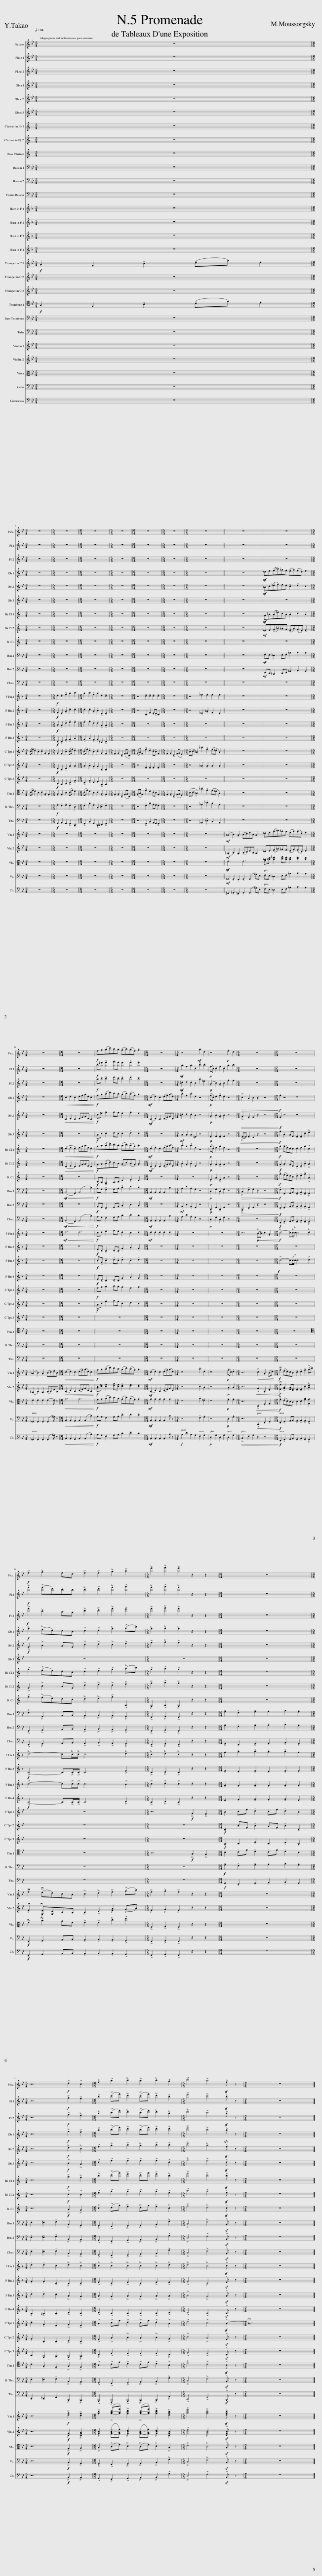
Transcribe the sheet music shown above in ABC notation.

X:1
%%score 1 2 3 4 5 6 7 8 9 10 11 12 13 14 15 16 17 18 19 20 21 22 23 24 25 26 27
L:1/8
Q:1/4=86
M:5/4
I:linebreak $
K:Bb
V:1 treble transpose=12
V:2 treble
V:3 treble
V:4 treble
V:5 treble
V:6 treble
V:7 treble transpose=-2
V:8 treble transpose=-2
V:9 treble transpose=-14
V:10 bass
V:11 bass
V:12 bass transpose=-12
V:13 treble transpose=-7
V:14 treble transpose=-7
V:15 treble transpose=-7
V:16 treble transpose=-7
V:17 treble
V:18 treble
V:19 treble
V:20 tenor
V:21 bass
V:22 bass
V:23 treble
V:24 treble
V:25 alto
V:26 bass
V:27 bass transpose=-12
V:1
 z10 ||$[M:6/4] z12 ||[M:5/4] z10 ||[M:6/4] z12 ||[M:5/4] z10 || %5
[M:6/4] z12 ||[M:5/4] z10 ||[M:6/4] z12 || z12 | z12 ||$ %10
[M:5/4] z10 ||[M:6/4] z12 |!f! fg(!tenuto!ac')ba (!tenuto!gb)(!tenuto!af) .g2 ||[M:5/4] z10 ||[M:6/4] z8!mf! !tenuto!a2 .d2 | %15
 z8!p! !tenuto!f2 d2 |[M:6/4] z12 ||[M:7/4] z14 |$!f! !>!f2 !>!g2 fd !>!f2 !>!f2 !>!a2 !>!b2 ||[M:5/4] !>!f'2 !>!g'2 !>!f'2 z2 z2 || %20
[M:6/4] z12 ||$[M:5/4] z6!f! !>!d2 !>!c2 ||[M:6/4] !>!f2 !>!a2 !>!b2 !>!a2 !>!b2 !>!g2 ||[M:5/4] !>!c'4 !>!a4 !^!f z |[M:7/4] z14 |] %25
V:2
 z10 ||$[M:6/4] z12 ||[M:5/4] z10 ||[M:6/4] z12 ||[M:5/4] z10 || %5
[M:6/4] z12 ||[M:5/4] z10 ||[M:6/4] z12 || z12 | z12 ||$ %10
[M:5/4] z10 ||[M:6/4] z12 |!f! c'=e' !tenuto!f'2 g'f' !tenuto!e'2 !tenuto!f'2 .e'2 ||[M:5/4] z10 ||[M:6/4]!mf! !tenuto!a2 f2 !tenuto!a2 d2 !tenuto!c'2 .b2 | %15
!p! (!tenuto!fc) d2 !tenuto!f2 .d2 !tenuto!a2 b2 |[M:6/4] z12 ||[M:7/4] z14 |$!f! !>!f'2 (!>!e'd')c'b !>!c'2 !>!d'2 !>!f'2 !>!g'2 ||[M:5/4] !>!f'2 !>!g'2 !>!f'2 z2 z2 || %20
[M:6/4] z12 ||$[M:5/4] z6!f! !>!g2 !>!f2 ||[M:6/4] !>!b2 (!>!c'f') !>!d'2 (!>!c'f') !>!d'2 !>!b2 ||[M:5/4] !>!e'4 !>!c'4 !^!b z |[M:7/4] z14 |] %25
V:3
 z10 ||$[M:6/4] z12 ||[M:5/4] z10 ||[M:6/4] z12 ||[M:5/4] z10 || %5
[M:6/4] z12 ||[M:5/4] z10 ||[M:6/4] z12 || z12 | z12 ||$ %10
[M:5/4] z10 ||[M:6/4] z12 |!f! ac' !tenuto!c'2 d'c' !tenuto!c'2 !tenuto!d'2 .c'2 ||[M:5/4] z10 ||[M:6/4]!mf! !tenuto!^c2 d2 !tenuto!c2 B2 !tenuto!a2 .=e2 | %15
!p! (!tenuto!A2 B2) !tenuto!A2 .B2 !tenuto!f2 f2 |[M:6/4] z12 ||[M:7/4] z14 |$!f! !>!f'2 !>!b2 ag !>!c'2 !>!d'2 !>!f'2 !>!e'2 ||[M:5/4] !>!f'2 !>!g'2 !>!f'2 z2 z2 || %20
[M:6/4] z12 ||$[M:5/4] z6!f! !>!g2 !>!f2 ||[M:6/4] !>!b2 (!>!c'f') !>!d'2 (!>!c'f') !>!d'2 !>!b2 ||[M:5/4] !>!e'4 !>!c'4 !^!b z |[M:7/4] z14 |] %25
V:4
 z10 ||$[M:6/4] z12 ||[M:5/4] z10 ||[M:6/4] z12 ||[M:5/4] z10 || %5
[M:6/4] z12 ||[M:5/4] z10 ||[M:6/4] z12 || z12 |!mf! _de(!tenuto!f_a)_gf (!tenuto!eg)(!tenuto!fd) e2 ||$ %10
[M:5/4] z10 ||[M:6/4]!<(! c2 d2 c2 dfgd c2!<)! |!f! fg(!tenuto!ac')ba (!tenuto!gb)(!tenuto!af) .g2 ||[M:5/4]!mf! (c2 d2) c2 (df)(gd) ||[M:6/4] !tenuto!a2 f2 !tenuto!a2 d2 z4 | %15
!p! (!tenuto!fc) d2 !tenuto!f2 .d2 z4 |[M:6/4]!>(! !>!c2 !tenuto!A2 B2 z2 z4!>)! ||[M:7/4]!f! .f2 z4 z8 |$!f! !>!f2 (!>!ed)cB !>!c2 !>!d2 !>!f2 (!>!gb) ||[M:5/4] !>!f2 !>!g2 !>!f2 z2 z2 || %20
[M:6/4] z12 ||$[M:5/4] z6!f! !>!g2 !>!f2 ||[M:6/4] !>!b2 (!>!c'f') !>!d'2 (!>!c'f') !>!d'2 !>!d'2 ||[M:5/4] !>!e'4 !>!c'4!sfz! !^!b z |[M:7/4] z14 |] %25
V:5
 z10 ||$[M:6/4] z12 ||[M:5/4] z10 ||[M:6/4] z12 ||[M:5/4] z10 || %5
[M:6/4] z12 ||[M:5/4] z10 ||[M:6/4] z12 || z12 |!mf! _Ac(!tenuto!_df)ed !tenuto!c2 !tenuto!d2 c2 ||$ %10
[M:5/4] z10 ||[M:6/4]!<(! C2 D2 C2 DFGD C2!<)! |!f! c=e !tenuto!f2 gf !tenuto!e2 !tenuto!f2 .e2 ||[M:5/4]!mf! (C2 D2) C2 (DF)GD ||[M:6/4] !tenuto!^c2 d2 !tenuto!c2 B2 z4 | %15
!p! !tenuto!A2 B2 !tenuto!A2 .B2 z4 |[M:6/4]!>(! !>!G2 !tenuto!F2 F2 z2 z4!>)! ||[M:7/4]!f! .F2 z4 z8 |$!f! !>!F2 !>!B2 AF !>!c2 !>!d2 !>!c2 !>!e2 ||[M:5/4] !>!f2 !>!g2 !>!f2 z2 z2 || %20
[M:6/4] z12 ||$[M:5/4] z6!f! !>!d2 !>!c2 ||[M:6/4] !>!f2 !>!a2 !>!b2 !>!a2 !>!b2 !>!b2 ||[M:5/4] !>!c'4 !>!a4 !^!f z |[M:7/4] z14 |] %25
V:6
 z10 ||$[M:6/4] z12 ||[M:5/4] z10 ||[M:6/4] z12 ||[M:5/4] z10 || %5
[M:6/4] z12 ||[M:5/4] z10 ||[M:6/4] z12 || z12 | z12 ||$ %10
[M:5/4] z10 ||[M:6/4] z12 |!f! Ac !tenuto!c2 dc !tenuto!c2 !tenuto!d2 .c2 ||[M:5/4] z10 ||[M:6/4]!mf! !tenuto!A2 A2 !tenuto!A2 =E2 z4 | %15
!p! !tenuto!F2 F2 !tenuto!F2 .F2 z4 |[M:6/4]!>(! (!>!E=E) !tenuto!F2 D2 z2 z4!>)! ||[M:7/4]!f! !tenuto!f2 !tenuto!B2 AF !tenuto!F2 !tenuto!F2 !tenuto!c2 !>!e2 |$ z14 ||[M:5/4] z10 || %20
[M:6/4] z12 ||$[M:5/4] z6!f! !>!B2 !>!A2 ||[M:6/4] !>!d2 !>!f2 !>!f2 !>!f2 !>!f2 !>!d2 ||[M:5/4] !>!g4 !>!f4 !^!d z |[M:7/4] z14 |] %25
V:7
[K:C] z10 ||$[M:6/4] z12 ||[M:5/4] z10 ||[M:6/4] z12 ||[M:5/4] z10 || %5
[M:6/4] z12 ||[M:5/4] z10 ||[M:6/4] z12 || z12 |!mf! G_B(!tenuto!B_e)cB !tenuto!B2 !tenuto!c2 !tenuto!B2 ||$ %10
[M:5/4] z10 ||[M:6/4]!<(! (d2 e2 d2) egae d2!<)! |!f! ga(!tenuto!bd')c'b (!tenuto!ac')(!tenuto!bg) .a2 ||[M:5/4]!mf! (d2 e2) d2 (eg)(ae) ||[M:6/4] !tenuto!b2 g2 !tenuto!b2 e2 z4 | %15
!p! (!tenuto!gd) e2 !tenuto!g2 .e2 z4 |[M:6/4] z12 ||[M:7/4]!f! !tenuto!g2 (!tenuto!fe)dc !tenuto!d2 !tenuto!e2 !tenuto!g2 !>!c2 |$ !>!g2 (!>!fe)dc !>!d2 !>!e2 !>!g2 (!>!ac') ||[M:5/4] !>!g2 !>!a2 !>!g2 z2 z2 || %20
[M:6/4] z12 ||$[M:5/4] z6!f! !>!a2 !>!g2 ||[M:6/4] !>!c'2 (!>!d'g') !>!e'2 !>!d'g' !>!e'2 !>!c'2 ||[M:5/4] !>!f'4 !>!d'4 !^!c' z |[M:7/4] z14 |] %25
V:8
[K:C] z10 ||$[M:6/4] z12 ||[M:5/4] z10 ||[M:6/4] z12 ||[M:5/4] z10 || %5
[M:6/4] z12 ||[M:5/4] z10 ||[M:6/4] z12 || z12 |!mf! _EF(!tenuto!G_B)_AG (!tenuto!FA)(!tenuto!GE) !tenuto!F2 ||$ %10
[M:5/4] z10 ||[M:6/4]!<(! (D2 E2 D2) EGAE D2!<)! |!f! GA(!tenuto!Bd)cB (!tenuto!Ac)(!tenuto!BG) .A2 ||[M:5/4]!mf! (D2 E2) D2 (EG)AE ||[M:6/4] !tenuto!B2 G2 !tenuto!B2 E2 z4 | %15
!p! !tenuto!G2 G2 !tenuto!G2 .G2 z4 |[M:6/4] z12 ||[M:7/4]!f! !tenuto!G2 !tenuto!A2 GE !tenuto!D2 !tenuto!E2 !tenuto!B2 !>!A2 |$ !>!G2 !>!c2 BG !>!d2 !>!e2 !>!d2 !>!f2 ||[M:5/4] !>!g2 !>!a2 !>!g2 z2 z2 || %20
[M:6/4] z12 ||$[M:5/4] z6!f! !>!c2 !>!B2 ||[M:6/4] !>!e2 !>!g2 !>!g2 !>!g2 !>!g2 !>!e2 ||[M:5/4] !>!a4 !>!g4 !^!e z |[M:7/4] z14 |] %25
V:9
[K:C] z10 ||$[M:6/4] z12 ||[M:5/4] z10 ||[M:6/4] z12 ||[M:5/4] z10 || %5
[M:6/4] z12 ||[M:5/4] z10 ||[M:6/4] z12 || z12 | z12 ||$ %10
[M:5/4] z10 ||[M:6/4] z12 |!f! B,A, !tenuto!G,2 A,B, !tenuto!D2 !tenuto!E2 .D2 ||[M:5/4] z10 ||[M:6/4] z12 | %15
!p! !tenuto!E2 A2 !tenuto!E2 .A2 z4 |[M:6/4] z12 ||[M:7/4]!f! !tenuto!g2 (!tenuto!fe)dc !tenuto!d2 !tenuto!e2 !tenuto!g2 !>!A2 |$ !>!g2 (!>!fe)dc !>!d2 !>!e2 !>!g2 !>!A,2 ||[M:5/4] !>!G,2 !>!A,2 !>!G,2 z2 z2 || %20
[M:6/4] z12 ||$[M:5/4] z6!f! !>!A2 !>!G2 ||[M:6/4] !>!c2 (!>!dg) !>!e2 !>!dg !>!e2 !>!c2 ||[M:5/4] !>!f4 !>!d4 !^!c z |[M:7/4] z14 |] %25
V:10
 z10 ||$[M:6/4] z12 ||[M:5/4] z10 ||[M:6/4] z12 ||[M:5/4] z10 || %5
[M:6/4] z12 ||[M:5/4] z10 ||[M:6/4] z12 || z12 |!mf! F,E, _D,2 E,F, _A,2 B,2 A,2 ||$ %10
[M:5/4] z10 ||[M:6/4]!mf!!<(! (B,,4 A,,2) (B,,4 B,2)!<)! |!f! A,G, !tenuto!F,2 G,A, !tenuto!C2 !tenuto!D2 .C2 ||[M:5/4]!mf! B,,2 B,,2 B,,2 B,,2 B,2 ||[M:6/4] !tenuto!A,2 D2 !tenuto!A,2 G,2 z4 | %15
!p! !tenuto!D,2 G,2 !tenuto!D,2 .G,2 z4 |[M:6/4]!>(! !>!C,2 !tenuto!F,2 G,2 z2 z4!>)! ||[M:7/4]!f! !tenuto!F,2 !tenuto!G,,2 A,,B,, !tenuto!A,,2 !tenuto!B,,2 !tenuto!A,,2 !>!G,,2 |$ !>!F,2 !>!G,,2 A,,B,, !>!A,,2 !>!B,,2 !>!A,,2 !>!G,,2 ||[M:5/4] !>!F,,2 !>!G,,2 !>!F,,2 z2 z2 || %20
[M:6/4] !tenuto!G,2 !tenuto!F,2 !tenuto!G,2 !tenuto!A,2 !tenuto!B,2 !tenuto!G,2 ||$[M:5/4] !tenuto!E,2 !tenuto!=E,2 !tenuto!F,2 !>!B,,2 !>!A,,2 ||[M:6/4] !>!G,,2 !>!F,,2 !>!G,,2 !>!A,,2 !>!B,,2 !>!G,2 ||[M:5/4] !>!C,4 !>!F,4 !^!B,, z |[M:7/4] z14 |] %25
V:11
 z10 ||$[M:6/4] z12 ||[M:5/4] z10 ||[M:6/4] z12 ||[M:5/4] z10 || %5
[M:6/4] z12 ||[M:5/4] z10 ||[M:6/4] z12 || z12 |!mf! F,,E,, _D,,2 E,,F,, _A,,2 B,,2 A,,2 ||$ %10
[M:5/4] z10 ||[M:6/4] z12 |!f! A,,G,, !tenuto!F,,2 G,,A,, !tenuto!C,2 !tenuto!D,2 .C,2 ||[M:5/4] z10 ||[M:6/4]!mf! !tenuto!A,,2 D,2 !tenuto!A,,2 G,,2 z4 | %15
!p! !tenuto!D,,2 G,,2 !tenuto!D,,2 .G,,2 z4 |[M:6/4]!>(! !>!C,,2 !tenuto!F,,2 G,,2 z2 z4!>)! ||[M:7/4]!f! !tenuto!F,,2 !tenuto!G,,2 A,,B,, !tenuto!A,,2 !tenuto!B,,2 !tenuto!A,,2 !>!G,,2 |$ !>!F,,2 !>!G,,2 A,,B,, !>!A,,2 !>!B,,2 !>!A,,2 !>!G,,2 ||[M:5/4] !>!F,,2 !>!G,,2 !>!F,,2 z2 z2 || %20
[M:6/4] !tenuto!G,2 !tenuto!F,2 !tenuto!G,2 !tenuto!A,2 !tenuto!B,2 !tenuto!G,2 ||$[M:5/4] !tenuto!E,2 !tenuto!=E,2 !tenuto!F,2 !>!B,,2 !>!A,,2 ||[M:6/4] !>!G,,2 !>!F,,2 !>!G,,2 !>!A,,2 !>!B,,2 !>!G,2 ||[M:5/4] !>!C,4 !>!F,4 !^!B,, z |[M:7/4] z14 |] %25
V:12
 z10 ||$[M:6/4] z12 ||[M:5/4] z10 ||[M:6/4] z12 ||[M:5/4] z10 || %5
[M:6/4] z12 ||[M:5/4] z10 ||[M:6/4] z12 || z12 | z12 ||$ %10
[M:5/4] z10 ||[M:6/4]!mf!!<(! (B,,4 A,,2) (B,,4 B,2)!<)! |!f! A,G, !tenuto!F,2 G,A, !tenuto!C2 !tenuto!D2 .C2 ||[M:5/4]!mf! B,,2 B,,2 B,,2 B,,2 B,2 ||[M:6/4] !tenuto!A,2 D2 !tenuto!A,2 G,2 z4 | %15
!p! !tenuto!D,2 G,2 !tenuto!D,2 .G,2 z4 |[M:6/4] z12 ||[M:7/4]!f! !tenuto!F,,2 !tenuto!G,,2 A,,B,, !tenuto!A,,2 !tenuto!B,,2 !tenuto!A,,2 !>!G,,2 |$ !>!F,,2 !>!G,,2 A,,B,, !>!A,,2 !>!B,,2 !>!A,,2 !>!G,,2 ||[M:5/4] !>!F,,2 !>!G,,2 !>!F,,2 z2 z2 || %20
[M:6/4] !tenuto!G,,2 !tenuto!F,,2 !tenuto!G,,2 !tenuto!A,,2 !tenuto!B,,2 !tenuto!G,,2 ||$[M:5/4] !tenuto!E,2 !tenuto!=E,2 !tenuto!F,2 !>!B,,2 !>!A,,2 ||[M:6/4] !>!G,,2 !>!F,,2 !>!G,,2 !>!A,,2 !>!B,,2 !>!G,2 ||[M:5/4] !>!C,4 !>!F,4 !^!B,, z |[M:7/4] z14 |] %25
V:13
[K:F] z10 ||$[M:6/4] z12 ||[M:5/4]!f! !tenuto!d2 !tenuto!c2 !tenuto!f2 !tenuto!g2 !tenuto!a2 ||[M:6/4] !tenuto!g2 !tenuto!a2 !tenuto!f2 !tenuto!g2 !tenuto!d2 !tenuto!c2 ||[M:5/4] z10 || %5
[M:6/4] z4 !tenuto!c2 !tenuto!c2 !tenuto!c2 !tenuto!c2 ||[M:5/4] z10 ||[M:6/4] z4 !tenuto!_e2 !tenuto!e2 !tenuto!e2 !tenuto!e2 || z12 | z12 ||$ %10
[M:5/4] z10 ||[M:6/4]!mf!!<(! d6 d6!<)! |!f! cd !tenuto!e2 fe !tenuto!d2 !tenuto!c2 !tenuto!d2 ||[M:5/4]!mf! d2 d2 d2 d2 d2 ||[M:6/4] z12 | %15
 z12 |[M:6/4] z6!p!!<(! (!>!B=B) !tenuto!c2 .A2!<)! ||[M:7/4]!f! !>!c4- c!>!c/!>!c/ c6 !>!d2 |$ !>!c4- c!>!c/!>!c/ c6 !>!d2 ||[M:5/4] !>!c2 !>!d2 !>!c2 z2 z2 || %20
[M:6/4] !tenuto!f2 !tenuto!g2 !tenuto!a2 !tenuto!g2 !tenuto!a2 !tenuto!f2 ||$[M:5/4] !tenuto!d2 !tenuto!d2 !tenuto!c2 !>!d2 !>!c2 ||[M:6/4] !>!c2 !>!c2 !>!c2 !>!c2 !>!c2 !>!d2 ||[M:5/4] !>!d4 !>!c4 !^!c z |[M:7/4] z14 |] %25
V:14
[K:F] z10 ||$[M:6/4] z12 ||[M:5/4]!f! !tenuto!F2 !tenuto!E2 !tenuto!A2 !tenuto!c2 !tenuto!c2 ||[M:6/4] !tenuto!c2 !tenuto!c2 !tenuto!A2 !tenuto!B2 !tenuto!D2 !tenuto!E2 ||[M:5/4] z10 || %5
[M:6/4] z4 !tenuto!C2 !tenuto!F2 !tenuto!E!tenuto!D !tenuto!C2 ||[M:5/4] z10 ||[M:6/4] z4 !tenuto!_E2 !tenuto!_A2 !tenuto!F2 !tenuto!E2 || z12 | z12 ||$ %10
[M:5/4] z10 ||[M:6/4] z12 |!f! !tenuto!E!tenuto!D !tenuto!C2 !tenuto!D!tenuto!C !tenuto!G2 !tenuto!A2 !tenuto!G2 ||[M:5/4] z10 ||[M:6/4] z12 | %15
 z12 |[M:6/4] z12 ||[M:7/4] z14 |$!f! !>!C4- C!>!C/!>!C/ C6 !>!F2 ||[M:5/4] !>!C2 !>!D2 !>!C2 z2 z2 || %20
[M:6/4] !tenuto!F2 !tenuto!E2 !tenuto!F2 !tenuto!E2 !tenuto!F2 !tenuto!F2 ||$[M:5/4] !tenuto!G2 !tenuto!G2 !tenuto!E2 !>!D2 !>!E2 ||[M:6/4] !>!F2 !>!E2 !>!F2 !>!E2 !>!F2 !>!F2 ||[M:5/4] !>!G4 !>!E4 !^!F z |[M:7/4] z14 |] %25
V:15
[K:F] z10 ||$[M:6/4] z12 ||[M:5/4]!f! !tenuto!A2 !tenuto!G2 !tenuto!d2 !tenuto!e2 !tenuto!e2 ||[M:6/4] !tenuto!e2 !tenuto!f2 !tenuto!d2 !tenuto!d2 !tenuto!G2 !tenuto!G2 ||[M:5/4] z10 || %5
[M:6/4] z12 ||[M:5/4] z10 ||[M:6/4] z12 || z12 | z12 ||$ %10
[M:5/4] z10 ||[M:6/4] z12 |!f! !tenuto!c!tenuto!G !tenuto!c2 !tenuto!d!tenuto!c !tenuto!d2 !tenuto!c2 !tenuto!d2 ||[M:5/4] z10 ||[M:6/4] z12 | %15
 z12 |[M:6/4] z12 ||[M:7/4]!f! !>!c4- c!>!c/!>!c/ c6 !>!d2 |$ !>!c4- c!>!c/!>!c/ c6 !>!B2 ||[M:5/4] !>!c2 !>!d2 !>!c2 z2 z2 || %20
[M:6/4] !tenuto!A2 !tenuto!G2 !tenuto!A2 !tenuto!G2 !tenuto!A2 !tenuto!A2 ||$[M:5/4] !tenuto!d2 !tenuto!d2 !tenuto!c2 !>!A2 !>!G2 ||[M:6/4] !>!A2 !>!G2 !>!A2 !>!G2 !>!A2 !>!A2 ||[M:5/4] !>!B4 !>!G4 !^!A z |[M:7/4] z14 |] %25
V:16
[K:F] z10 ||$[M:6/4] z12 ||[M:5/4]!f! !tenuto!D2 !tenuto!C2 !tenuto!F2 !tenuto!G2 !tenuto!A2 ||[M:6/4] !tenuto!G2 !tenuto!A2 !tenuto!F2 !tenuto!G2 !tenuto!=B,2 !tenuto!C2 ||[M:5/4] z10 || %5
[M:6/4] z12 ||[M:5/4] z10 ||[M:6/4] z12 || z12 | z12 ||$ %10
[M:5/4] z10 ||[M:6/4] z12 |!f! !tenuto!E!tenuto!D !tenuto!C2 !tenuto!D!tenuto!C !tenuto!G2 !tenuto!A2 !tenuto!G2 ||[M:5/4] z10 ||[M:6/4] z12 | %15
 z12 |[M:6/4] z12 ||[M:7/4] z14 |$!f! !>!C4- C!>!C/!>!C/ C6 !>!D2 ||[M:5/4] !>!C2 !>!D2 !>!C2 z2 z2 || %20
[M:6/4] !tenuto!F2 !tenuto!G2 !tenuto!A2 !tenuto!G2 !tenuto!A2 !tenuto!F2 ||$[M:5/4] !tenuto!B,2 !tenuto!=B,2 !tenuto!C2 !>!D2 !>!C2 ||[M:6/4] !>!D2 !>!C2 !>!C2 !>!C2 !>!C2 !>!D2 ||[M:5/4] !>!D4 !>!C4 !^!C z |[M:7/4] z14 |] %25
V:17
!f! !tenuto!G2 !tenuto!F2 !tenuto!B2 (!tenuto!cf) !tenuto!d2 ||$[M:6/4] (!tenuto!cf) !tenuto!d2 !tenuto!B2 !tenuto!c2 !tenuto!G2 !tenuto!F2 ||[M:5/4] !tenuto!G2 !tenuto!F2 !tenuto!B2 (!tenuto!cf) !tenuto!d2 ||[M:6/4] (!tenuto!cf) !tenuto!d2 !tenuto!B2 !tenuto!c2 !tenuto!G2 !tenuto!F2 ||[M:5/4] !tenuto!F2 !tenuto!G2 !tenuto!D2 (!tenuto!FG !tenuto!C2) || %5
[M:6/4] (!tenuto!GA) !tenuto!F2 !tenuto!f2 !tenuto!d2 !tenuto!c!tenuto!B !tenuto!F2 ||[M:5/4] !tenuto!F2 !tenuto!G2 !tenuto!D2 (!tenuto!FG !tenuto!E2) ||[M:6/4] (!tenuto!Bc !tenuto!_A2) !tenuto!_a2 !tenuto!f2 (!tenuto!e_d !tenuto!A2) || z12 | z12 ||$ %10
[M:5/4] z10 ||[M:6/4] z12 |!f! fg !tenuto!a2 ba g2 f2 g2 ||[M:5/4] z10 ||[M:6/4] z12 | %15
 z12 |[M:6/4] z12 ||[M:7/4] z14 |$ z14 ||[M:5/4] z6!f! !>!G2 !>!F2 || %20
[M:6/4] !tenuto!B2 !tenuto!cf !tenuto!d2 !tenuto!cf !tenuto!d2 !tenuto!B2 ||$[M:5/4] !tenuto!c2 !tenuto!G2 !tenuto!F2 !>!G2 !>!F2 ||[M:6/4] !>!B2 !>!cf !>!d2 !>!cf !>!d2 !>!B2 ||[M:5/4] !>!e4 !>!c4 !^!B2- |[M:7/4] !fermata!B14 |] %25
V:18
 z10 ||$[M:6/4] z12 ||[M:5/4]!f! !tenuto!D2 !tenuto!C2 !tenuto!D2 !tenuto!A2 !tenuto!A2 ||[M:6/4] !tenuto!A2 !tenuto!B2 !tenuto!G2 !tenuto!G2 !tenuto!C2 !tenuto!C2 ||[M:5/4] z10 || %5
[M:6/4] z4 !tenuto!F2 !tenuto!F2 !tenuto!F2 !tenuto!F2 ||[M:5/4] z10 ||[M:6/4] z4 !tenuto!_A2 !tenuto!A2 !tenuto!A2 !tenuto!A2 || z12 | z12 ||$ %10
[M:5/4] z10 ||[M:6/4] z12 |!f! Ac !tenuto!f2 gf c2 d2 c2 ||[M:5/4] z10 ||[M:6/4] z12 | %15
 z12 |[M:6/4] z12 ||[M:7/4] z14 |$ z14 ||[M:5/4] z10 || %20
[M:6/4]!f! !tenuto!D2 !tenuto!cF !tenuto!B2 !tenuto!A!tenuto!F !tenuto!B2 !tenuto!D2 ||$[M:5/4] !tenuto!G2 !tenuto!C2 !tenuto!C2 !>!D2 !>!C2 ||[M:6/4] !>!F2 !>!A2 !>!B2 !>!A2 !>!B2 !>!G2 ||[M:5/4] !>!c4 !>!A4 !^!F z |[M:7/4] z14 |] %25
V:19
 z10 ||$[M:6/4] z12 ||[M:5/4]!f! !tenuto!B,2 !tenuto!A,2 !tenuto!B,2 !tenuto!C2 !tenuto!F2 ||[M:6/4] !tenuto!C2 !tenuto!F2 !tenuto!D2 !tenuto!E2 !tenuto!G,2 !tenuto!A,2 ||[M:5/4] z10 || %5
[M:6/4] z12 ||[M:5/4] z10 ||[M:6/4] z12 || z12 | z12 ||$ %10
[M:5/4] z10 ||[M:6/4] z12 | z12 ||[M:5/4] z10 ||[M:6/4] z12 | %15
 z12 |[M:6/4] z12 ||[M:7/4] z14 |$ z14 ||[M:5/4] z10 || %20
[M:6/4]!f! !tenuto!B,2 !tenuto!C2 !tenuto!E2 !tenuto!C2 !tenuto!D2 !tenuto!B,2 ||$[M:5/4] !tenuto!C2 !tenuto!G,2 !tenuto!A,2 !>!G,2 !>!A,2 ||[M:6/4] !>!D2 !>!F2 !>!F2 !>!F2 !>!F2 !>!D2 ||[M:5/4] !>!G4 !>!F4 !^!D z |[M:7/4] z14 |] %25
V:20
!f! !tenuto!G,2 !tenuto!F,2 !tenuto!B,2 (!tenuto!CF) !tenuto!D2 ||$[M:6/4] (!tenuto!CF) !tenuto!D2 !tenuto!B,2 !tenuto!C2 !tenuto!G,2 !tenuto!F,2 ||[M:5/4] !tenuto!G,2 !tenuto!F,2 !tenuto!B,2 (!tenuto!CF) !tenuto!D2 ||[M:6/4] (!tenuto!CF) !tenuto!D2 !tenuto!B,2 !tenuto!C2 !tenuto!G,2 !tenuto!F,2 ||[M:5/4] !tenuto!F,2 !tenuto!G,2 !tenuto!D,2 (!tenuto!F,G, !tenuto!C,2) || %5
[M:6/4] (!tenuto!G,A, !tenuto!F,2) !tenuto!F2 !tenuto!D2 !tenuto!C!tenuto!B, !tenuto!F,2 ||[M:5/4] !tenuto!F,2 !tenuto!G,2 !tenuto!D,2 (!tenuto!F,G, !tenuto!E,2) ||[M:6/4] (!tenuto!B,C !tenuto!_A,2) !tenuto!_A2 !tenuto!F2 (!tenuto!E_D !tenuto!A,2) || z12 | z12 ||$ %10
[M:5/4] z10 ||[M:6/4] z12 | z12 ||[M:5/4] z10 ||[M:6/4] z12 | %15
 z12 |[M:6/4] z12 ||[M:7/4] z14 |$[K:tenor] z14 ||[M:5/4] z6!f! !>!G,2 !>!F,2 || %20
[M:6/4] !tenuto!B,2 !tenuto!CF !tenuto!D2 !tenuto!CF !tenuto!D2 !tenuto!B,2 ||$[M:5/4] !tenuto!C2 !tenuto!G,2 !tenuto!F,2 !>!G,2 !>!F,2 ||[M:6/4] !>!B,2 !>!CF !>!D2 !>!CF !>!D2 !>!B,2 ||[M:5/4] !>!E4 !>!C4 !^!B, z |[M:7/4] z14 |] %25
V:21
 z10 ||$[M:6/4] z12 ||[M:5/4]!f! !tenuto!G,2 !tenuto!F,2 !tenuto!G,2 !tenuto!F,2 !tenuto!D,2 ||[M:6/4] !tenuto!F,2 !tenuto!B,2 !tenuto!G,2 !tenuto!C,2 !tenuto!=E,2 !tenuto!F,2 ||[M:5/4] z10 || %5
[M:6/4] z4 !tenuto!F,2 !tenuto!B,2 !tenuto!A,!tenuto!G, !tenuto!F,2 ||[M:5/4] z10 ||[M:6/4] z4 !tenuto!_A,2 !tenuto!_D2 !tenuto!B,2 !tenuto!A,2 || z12 | z12 ||$ %10
[M:5/4] z10 ||[M:6/4] z12 | z12 ||[M:5/4] z10 ||[M:6/4] z12 | %15
 z12 |[M:6/4] z12 ||[M:7/4] z14 |$ z14 ||[M:5/4] z10 || %20
[M:6/4]!f! !tenuto!G,2 !tenuto!F,2 !tenuto!G,2 !tenuto!A,2 !tenuto!B,2 !tenuto!G,2 ||$[M:5/4] !tenuto!E,2 !tenuto!=E,2 !tenuto!F,2 !>!B,,2 !>!A,,2 ||[M:6/4] !>!G,,2 !>!F,,2 !>!G,,2 !>!A,,2 !>!B,,2 !>!G,2 ||[M:5/4] !>!C,4 !>!F,4 !^!B,, z |[M:7/4] z14 |] %25
V:22
 z10 ||$[M:6/4] z12 ||[M:5/4]!f! !tenuto!G,,2 !tenuto!A,,2 !tenuto!G,,2 !tenuto!F,,2 !tenuto!D,,2 ||[M:6/4] !tenuto!F,,2 !tenuto!B,,2 !tenuto!G,,2 !tenuto!C,,2 !tenuto!=E,,2 !tenuto!F,,2 ||[M:5/4] z10 || %5
[M:6/4] z4 !tenuto!F,,2 !tenuto!B,,2 !tenuto!A,,!tenuto!G,, !tenuto!F,,2 ||[M:5/4] z10 ||[M:6/4] z4 !tenuto!_A,,2 !tenuto!_D,2 !tenuto!B,,2 !tenuto!A,,2 || z12 | z12 ||$ %10
[M:5/4] z10 ||[M:6/4] z12 | z12 ||[M:5/4] z10 ||[M:6/4] z12 | %15
 z12 |[M:6/4] z12 ||[M:7/4] z14 |$ z14 ||[M:5/4] z10 || %20
[M:6/4]!f! !tenuto!G,,2 !tenuto!F,,2 !tenuto!G,,2 !tenuto!A,,2 !tenuto!B,,2 !tenuto!G,,2 ||$[M:5/4] !tenuto!E,,2 !tenuto!=E,,2 !tenuto!F,,2 !>!B,,,2 !>!A,,,2 ||[M:6/4] !>!G,,,2 !>!F,,,2 !>!G,,,2 !>!A,,,2 !>!B,,,2 !>!G,,2 ||[M:5/4] !>!C,,4 !>!F,,4 !^!B,,, z |[M:7/4] z14 |] %25
V:23
 z10 ||$[M:6/4] z12 ||[M:5/4] z10 ||[M:6/4] z12 ||[M:5/4] z10 || %5
[M:6/4] z12 ||[M:5/4] z10 ||[M:6/4] z12 ||!mf! (_A2 B2) !tenuto!A2 (Bc)eB A2 | _de(!tenuto!f_a)_gf (!tenuto!eg)(!tenuto!fd) e2 ||$ %10
[M:5/4] (_A2 B2) !tenuto!A2 (Bc)eB ||[M:6/4]!<(! (c2 d2) c2 (df)(gd) c2!<)! |!f! fg(!tenuto!ac')ba (!tenuto!gb)(!tenuto!af) .g2 ||[M:5/4]!mf! (c2 d2) c2 (df)(gd) ||[M:6/4] z8 !tenuto!a2 .d2 | %15
 z8!p! (fc) .d2 |[M:6/4] z6!<(! !>!c2 !tenuto!A2 (Bd)!<)! ||[M:7/4]!f! !tenuto!vf2 (!tenuto!ed)cB !tenuto!c2 !tenuto!d2 !tenuto!f2 (!>!gb) |$ !>!vf2 (!>!ved)cB !>!c2 !>!d2 !>!f2 (!>!gb) ||[M:5/4] !>!f2 !>!g2 !>!f2 z2 z2 || %20
[M:6/4] z12 ||$[M:5/4] z6!f! !>![dg]2 !>![cf]2 ||[M:6/4] !>![fb]2 (!>![f-a-c'][faf']) !>![fbd']2 (!>![f-a-c'][faf']) !>![fbd']2 !>![dgb]2 ||[M:5/4] !>![gc'e']4 !>![fac']4 !^![dfb] z |[M:7/4] z14 |] %25
V:24
 z10 ||$[M:6/4] z12 ||[M:5/4] z10 ||[M:6/4] z12 ||[M:5/4] z10 || %5
[M:6/4] z12 ||[M:5/4] z10 ||[M:6/4] z12 ||!mf! (_A,2 B,2) !tenuto!A,2 (B,C)EB, A,2 | _DE(!tenuto!F_A)_GF (!tenuto!EG)(!tenuto!FD) E2 ||$ %10
[M:5/4] (_A,2 B,2) !tenuto!A,2 (B,C)EB, ||[M:6/4]!<(! (C2 D2) C2 (DF)GD C2!<)! |!f! [Ac][c=e] !tenuto![cf]2 [dg][cf] !tenuto![ce]2 !tenuto![df]2 .[ce]2 ||[M:5/4]!mf! (C2 D2) C2 (DF)GD ||[M:6/4] z8 !tenuto!c2 .B2 | %15
 z8!p! !tenuto!A2 .B2 |[M:6/4] z6!<(! !>!G2 !tenuto!C2 .F2!<)! ||[M:7/4]!f! !tenuto!v[Ff]2 !tenuto![GB]2 [FA][DF] !tenuto!F2 !tenuto!F2 !tenuto!c2 !>![Be]2 |$ !>!vF2 !>!v[G,E][G,D]CB, !>!C2 !>!D2 !>![FA]2 (!>!GB) ||[M:5/4] !>!F2 !>!G2 !>!F2 z2 z2 || %20
[M:6/4] z12 ||$[M:5/4] z6!f! !>![DG]2 !>![CFA]2 ||[M:6/4] !>![FB]2 (!>![F-A-c][FAf]) !>![FBd]2 (!>![F-A-c][FAf]) !>![FBd]2 !>![DGB]2 ||[M:5/4] !>![Gce]4 !>![FAc]4 !^![DFB] z |[M:7/4] z14 |] %25
V:25
 z10 ||$[M:6/4] z12 ||[M:5/4] z10 ||[M:6/4] z12 ||[M:5/4] z10 || %5
[M:6/4] z12 ||[M:5/4] z10 ||[M:6/4] z12 ||!mf! E6 E6 | [F_A][_Ac] [A_d]2 [Be][Ad] [Ac]2 [Bd]2 [Ac]2 ||$ %10
[M:5/4] E2 E2 E2 E2- E z ||[M:6/4]!<(! G6 G6!<)! |!f! FG(!tenuto!Ac)BA (!tenuto!GB)(!tenuto!AF) .G2 ||[M:5/4]!mf! G2 G2 G2 G2 G2 ||[M:6/4] z8 !tenuto!A2 .=E2 | %15
 z8!p! !tenuto!F2 .F2 |[M:6/4] z6!<(! !>!C,2 !tenuto!F,2 .G,2!<)! ||[M:7/4]!f! !tenuto!vF2 (!tenuto!ED)CB, C2 D2 [FA]2 [G,G]2 |$ !>!vF2 !>!vB2 AF !>!F2 !>!F2 !>!c2 !>!e2 ||[M:5/4] !>!F,2 !>!G,2 !>!F,2 z2 z2 || %20
[M:6/4] z12 ||$[M:5/4] z6!f! !>!G,2 !>!A,2 ||[M:6/4] !>!B,2 (!>!CF) !>!D2 (!>!CF) !>!D2 !>!B,2 ||[M:5/4] !>!E4 !>!C4 !^!B, z |[M:7/4] z14 |] %25
V:26
 z10 ||$[M:6/4] z12 ||[M:5/4] z10 ||[M:6/4] z12 ||[M:5/4] z10 || %5
[M:6/4] z12 ||[M:5/4] z10 ||[M:6/4] z12 ||!mf! _G,,2 !tenuto!G,,2 !tenuto!F,,2 !tenuto!G,,2 (G,,2 _G,)E, | F,E, _D,2 E,F, _A,2 B,2 A,2 ||$ %10
[M:5/4] _G,,2 G,,2 G,,2 (G,,2 _G,) z ||[M:6/4]!<(! B,,2 B,,2 A,,2 B,,2 (B,,2 B,2)!<)! |!f! A,G, F,2 G,A, !tenuto!C2 !tenuto!D2 .C2 ||[M:5/4]!mf! B,,2 B,,2 B,,2 B,,2 B, z ||[M:6/4] z8 !tenuto!F,2 .G,2 | %15
 z8!p! !tenuto!D,2 .G,2 |[M:6/4] z6!<(! !>!C,,2 !tenuto!F,,2 .G,,2!<)! ||[M:7/4]!f! !tenuto!F,,2 !tenuto!G,,2 A,,B,, !tenuto!A,,2 !tenuto!B,,2 !tenuto!A,,2 !>!G,,2 |$!f! !tenuto!F,,2 !tenuto!G,,2 A,,B,, !tenuto!A,,2 !tenuto!B,,2 !tenuto!A,,2 !>!G,,2 ||[M:5/4] !>!F,,2 !>!G,,2 !>!F,,2 z2 z2 || %20
[M:6/4] z12 ||$[M:5/4] z6!f! !>!B,,2 !>!A,,2 ||[M:6/4] !>!G,,2 !>!F,,2 !>!G,,2 !>!A,,2 !>!B,,2 !>!G,2 ||[M:5/4] !>!C,4 !>!F,4 !^!B,, z |[M:7/4] z14 |] %25
V:27
 z10 ||$[M:6/4] z12 ||[M:5/4] z10 ||[M:6/4] z12 ||[M:5/4] z10 || %5
[M:6/4] z12 ||[M:5/4] z10 ||[M:6/4] z12 || ^F,,2 !tenuto!_G,,2 !tenuto!=F,,2 !tenuto!G,,2 (G,,2 _G,)E, | F,E, _D,2 E,F, _A,2 B,2 A,2 ||$ %10
[M:5/4] _G,,2 G,,2 G,,2 (G,,2 _G,) z ||[M:6/4]!<(! B,,2 B,,2 A,,2 B,,2 (B,,2 B,2)!<)! |!f! A,G, F,2 G,A, !tenuto!C2 !tenuto!D2 .C2 ||[M:5/4]!mf! B,,2 B,,2 B,,2 B,,2 B, z ||[M:6/4]!f! A,2 D2 A,2 G,2 !tenuto!F,2 .G,2 | %15
!p! D,2 G,2 D,2 G,2 !tenuto!D,2 .G,2 |[M:6/4]!>(! !>!C,2 !tenuto!F,2 G,2 z2 z4!>)! ||[M:7/4]!f! !tenuto!F,,2 !tenuto!G,,2 A,,B,, !tenuto!A,,2 !tenuto!B,,2 !tenuto!A,,2 !>!G,,2 |$!f! !tenuto!F,,2 !tenuto!G,,2 A,,B,, !tenuto!A,,2 !tenuto!B,,2 !tenuto!A,,2 !>!G,,2 ||[M:5/4] !>!F,,2 !>!G,,2 !>!F,,2 z2 z2 || %20
[M:6/4] z12 ||$[M:5/4] z6!f! !>!B,,2 !>!A,,2 ||[M:6/4] !>!G,,2 !>!F,,2 !>!G,,2 !>!A,,2 !>!B,,2 !>!G,2 ||[M:5/4] !>!C,4 !>!F,4 !^!B,, z |[M:7/4] z14 |] %25
